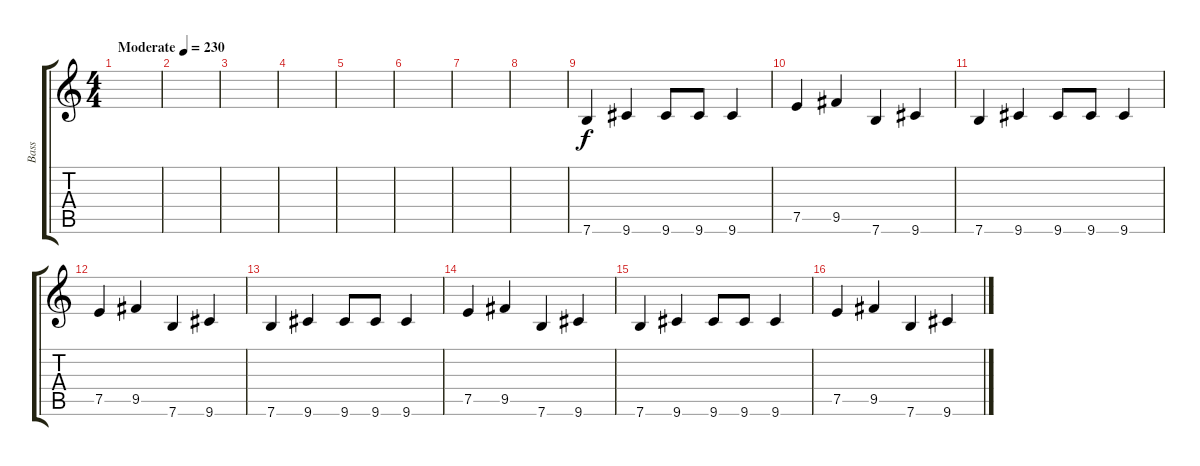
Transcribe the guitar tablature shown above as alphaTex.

\track ("Bass" "Bass") {instrument electricbasspick}
\staff {score tabs}
\tuning (E4 B3 G3 D3 A2 E2) {hide}
\ts (4 4)
\tempo (230 "Moderate")
\clef g2
\ks c
|
|
|
|
|
|
|
|
7.6.4 9.6.4 9.6.8 9.6.8 9.6.4 |
7.5.4 9.5.4 7.6.4 9.6.4 |
7.6.4 9.6.4 9.6.8 9.6.8 9.6.4 |
7.5.4 9.5.4 7.6.4 9.6.4 |
7.6.4 9.6.4 9.6.8 9.6.8 9.6.4 |
7.5.4 9.5.4 7.6.4 9.6.4 |
7.6.4 9.6.4 9.6.8 9.6.8 9.6.4 |
7.5.4 9.5.4 7.6.4 9.6.4
